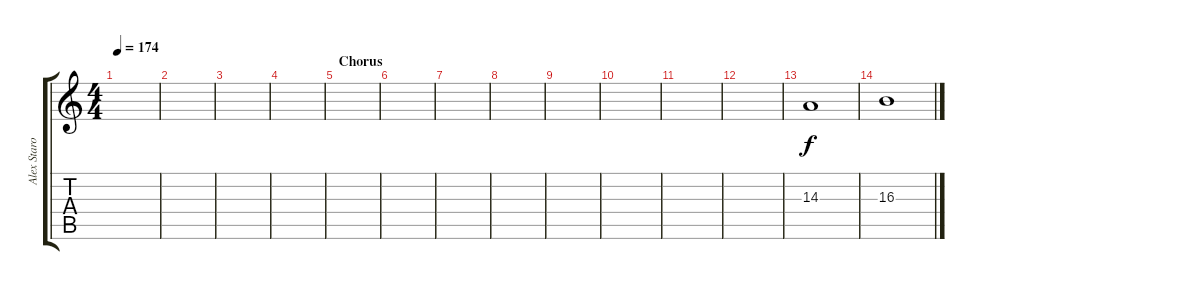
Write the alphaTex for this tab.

\track ("Alex Staropoli (Key 5)" "Alex Staro") {instrument brasssection}
\staff {score tabs}
\tuning (E4 B3 G3 D3 A2 E2) {hide}
\ts (4 4)
\tempo 174
\clef g2
\ks c
|
|
|
|
\section ("" "Chorus")
|
|
|
|
|
|
|
|
14.3.1 |
16.3.1
